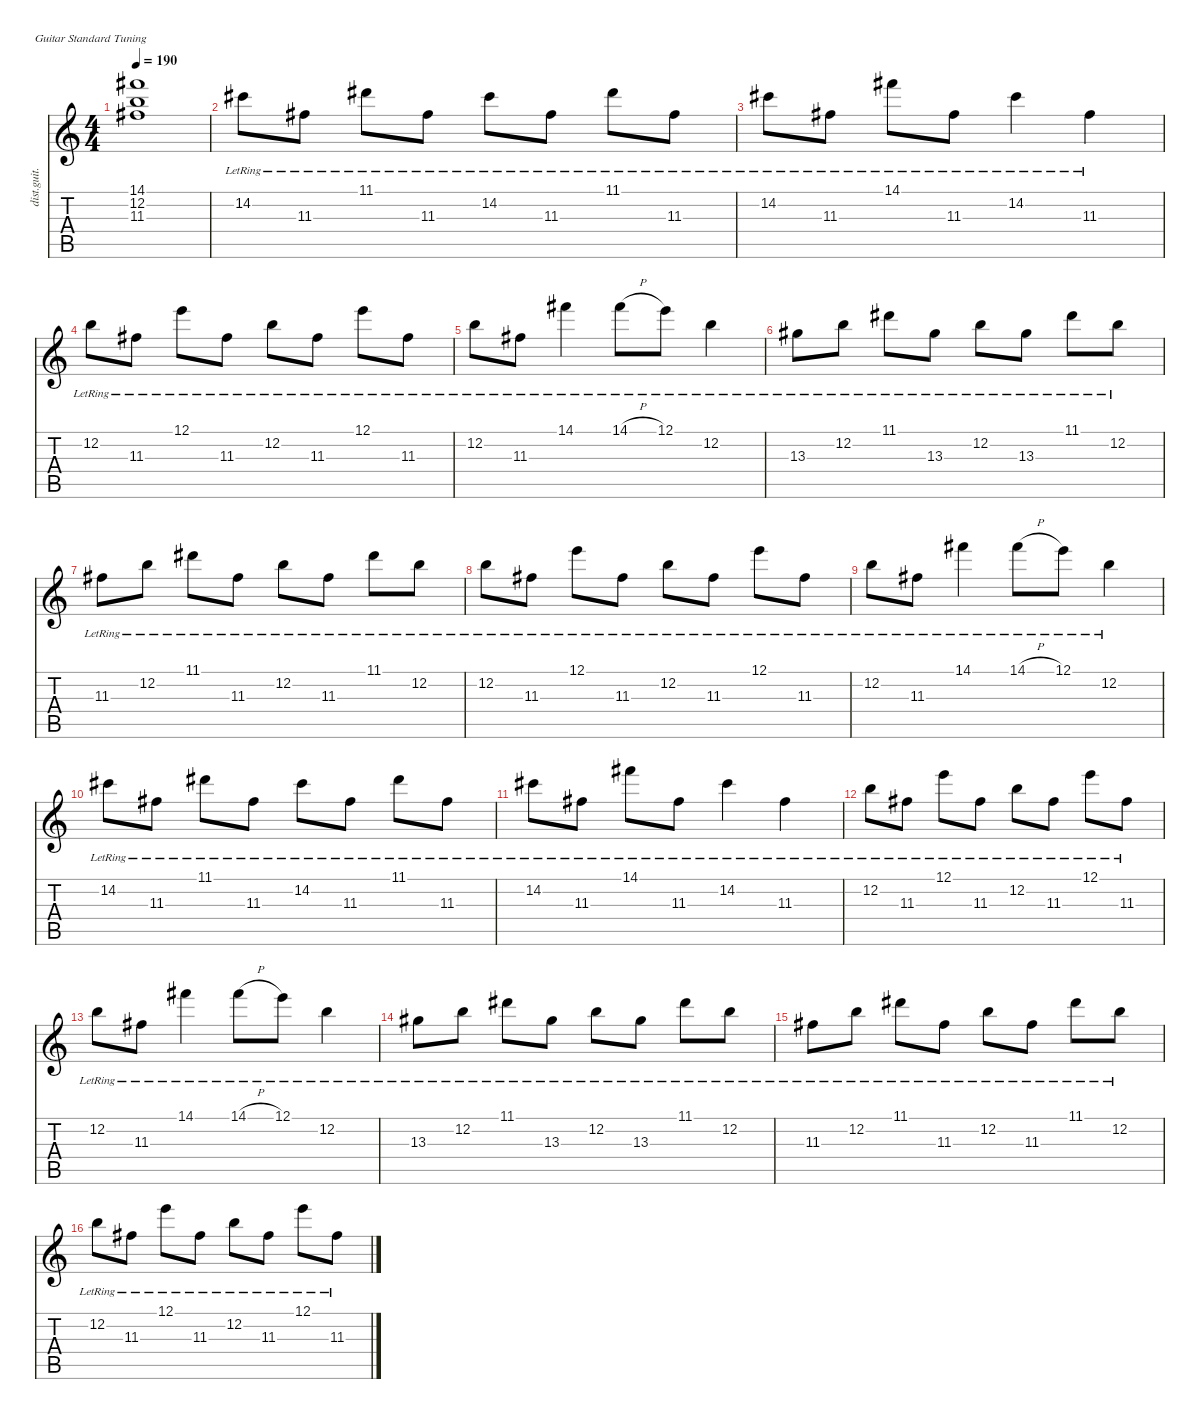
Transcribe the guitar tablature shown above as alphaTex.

\defaultSystemsLayout 4
\hideDynamics
\bracketExtendMode nobrackets
\track ("Bonus Guitar" "dist.guit.") {instrument distortionguitar}
\staff {score tabs}
\tuning (E4 B3 G3 D3 A2 E2)
\ts (4 4)
\tempo 190
\clef g2
\ks c
(14.1{acc #} 12.2 11.3{acc #}).1{dy mf beam Down} |
14.2{lr acc #}.8{dy p beam Down} 11.3{lr acc #}.8{beam Down} 11.1{lr acc #}.8{beam Down} 11.3{lr acc #}.8{beam Down} 14.2{lr acc #}.8{beam Down} 11.3{lr acc #}.8{beam Down} 11.1{lr acc #}.8{beam Down} 11.3{lr acc #}.8{beam Down} |
14.2{lr acc #}.8{beam Down} 11.3{lr acc #}.8{beam Down} 14.1{lr acc #}.8{beam Down} 11.3{lr acc #}.8{beam Down} 14.2{lr acc #}.4{beam Down} 11.3{lr acc #}.4{beam Down} |
12.2{lr}.8{beam Down} 11.3{lr acc #}.8{beam Down} 12.1{lr}.8{beam Down} 11.3{lr acc #}.8{beam Down} 12.2{lr}.8{beam Down} 11.3{lr acc #}.8{beam Down} 12.1{lr}.8{beam Down} 11.3{lr acc #}.8{beam Down} |
12.2{lr}.8{beam Down} 11.3{lr acc #}.8{beam Down} 14.1{lr acc #}.4{beam Down} 14.1{h lr acc #}.8{beam Down} 12.1{lr}.8{beam Down} 12.2{lr}.4{beam Down} |
13.3{lr acc #}.8{beam Down} 12.2{lr}.8{beam Down} 11.1{lr acc #}.8{beam Down} 13.3{lr acc #}.8{beam Down} 12.2{lr}.8{beam Down} 13.3{lr acc #}.8{beam Down} 11.1{lr acc #}.8{beam Down} 12.2{lr}.8{beam Down} |
11.3{lr acc #}.8{beam Down} 12.2{lr}.8{beam Down} 11.1{lr acc #}.8{beam Down} 11.3{lr acc #}.8{beam Down} 12.2{lr}.8{beam Down} 11.3{lr acc #}.8{beam Down} 11.1{lr acc #}.8{beam Down} 12.2{lr}.8{beam Down} |
12.2{lr}.8{beam Down} 11.3{lr acc #}.8{beam Down} 12.1{lr}.8{beam Down} 11.3{lr acc #}.8{beam Down} 12.2{lr}.8{beam Down} 11.3{lr acc #}.8{beam Down} 12.1{lr}.8{beam Down} 11.3{lr acc #}.8{beam Down} |
12.2{lr}.8{beam Down} 11.3{lr acc #}.8{beam Down} 14.1{lr acc #}.4{beam Down} 14.1{h lr acc #}.8{beam Down} 12.1{lr}.8{beam Down} 12.2{lr}.4{beam Down} |
14.2{lr acc #}.8{beam Down} 11.3{lr acc #}.8{beam Down} 11.1{lr acc #}.8{beam Down} 11.3{lr acc #}.8{beam Down} 14.2{lr acc #}.8{beam Down} 11.3{lr acc #}.8{beam Down} 11.1{lr acc #}.8{beam Down} 11.3{lr acc #}.8{beam Down} |
14.2{lr acc #}.8{beam Down} 11.3{lr acc #}.8{beam Down} 14.1{lr acc #}.8{beam Down} 11.3{lr acc #}.8{beam Down} 14.2{lr acc #}.4{beam Down} 11.3{lr acc #}.4{beam Down} |
12.2{lr}.8{beam Down} 11.3{lr acc #}.8{beam Down} 12.1{lr}.8{beam Down} 11.3{lr acc #}.8{beam Down} 12.2{lr}.8{beam Down} 11.3{lr acc #}.8{beam Down} 12.1{lr}.8{beam Down} 11.3{lr acc #}.8{beam Down} |
12.2{lr}.8{beam Down} 11.3{lr acc #}.8{beam Down} 14.1{lr acc #}.4{beam Down} 14.1{h lr acc #}.8{beam Down} 12.1{lr}.8{beam Down} 12.2{lr}.4{beam Down} |
13.3{lr acc #}.8{beam Down} 12.2{lr}.8{beam Down} 11.1{lr acc #}.8{beam Down} 13.3{lr acc #}.8{beam Down} 12.2{lr}.8{beam Down} 13.3{lr acc #}.8{beam Down} 11.1{lr acc #}.8{beam Down} 12.2{lr}.8{beam Down} |
11.3{lr acc #}.8{beam Down} 12.2{lr}.8{beam Down} 11.1{lr acc #}.8{beam Down} 11.3{lr acc #}.8{beam Down} 12.2{lr}.8{beam Down} 11.3{lr acc #}.8{beam Down} 11.1{lr acc #}.8{beam Down} 12.2{lr}.8{beam Down} |
12.2{lr}.8{beam Down} 11.3{lr acc #}.8{beam Down} 12.1{lr}.8{beam Down} 11.3{lr acc #}.8{beam Down} 12.2{lr}.8{beam Down} 11.3{lr acc #}.8{beam Down} 12.1{lr}.8{beam Down} 11.3{lr acc #}.8{beam Down}
